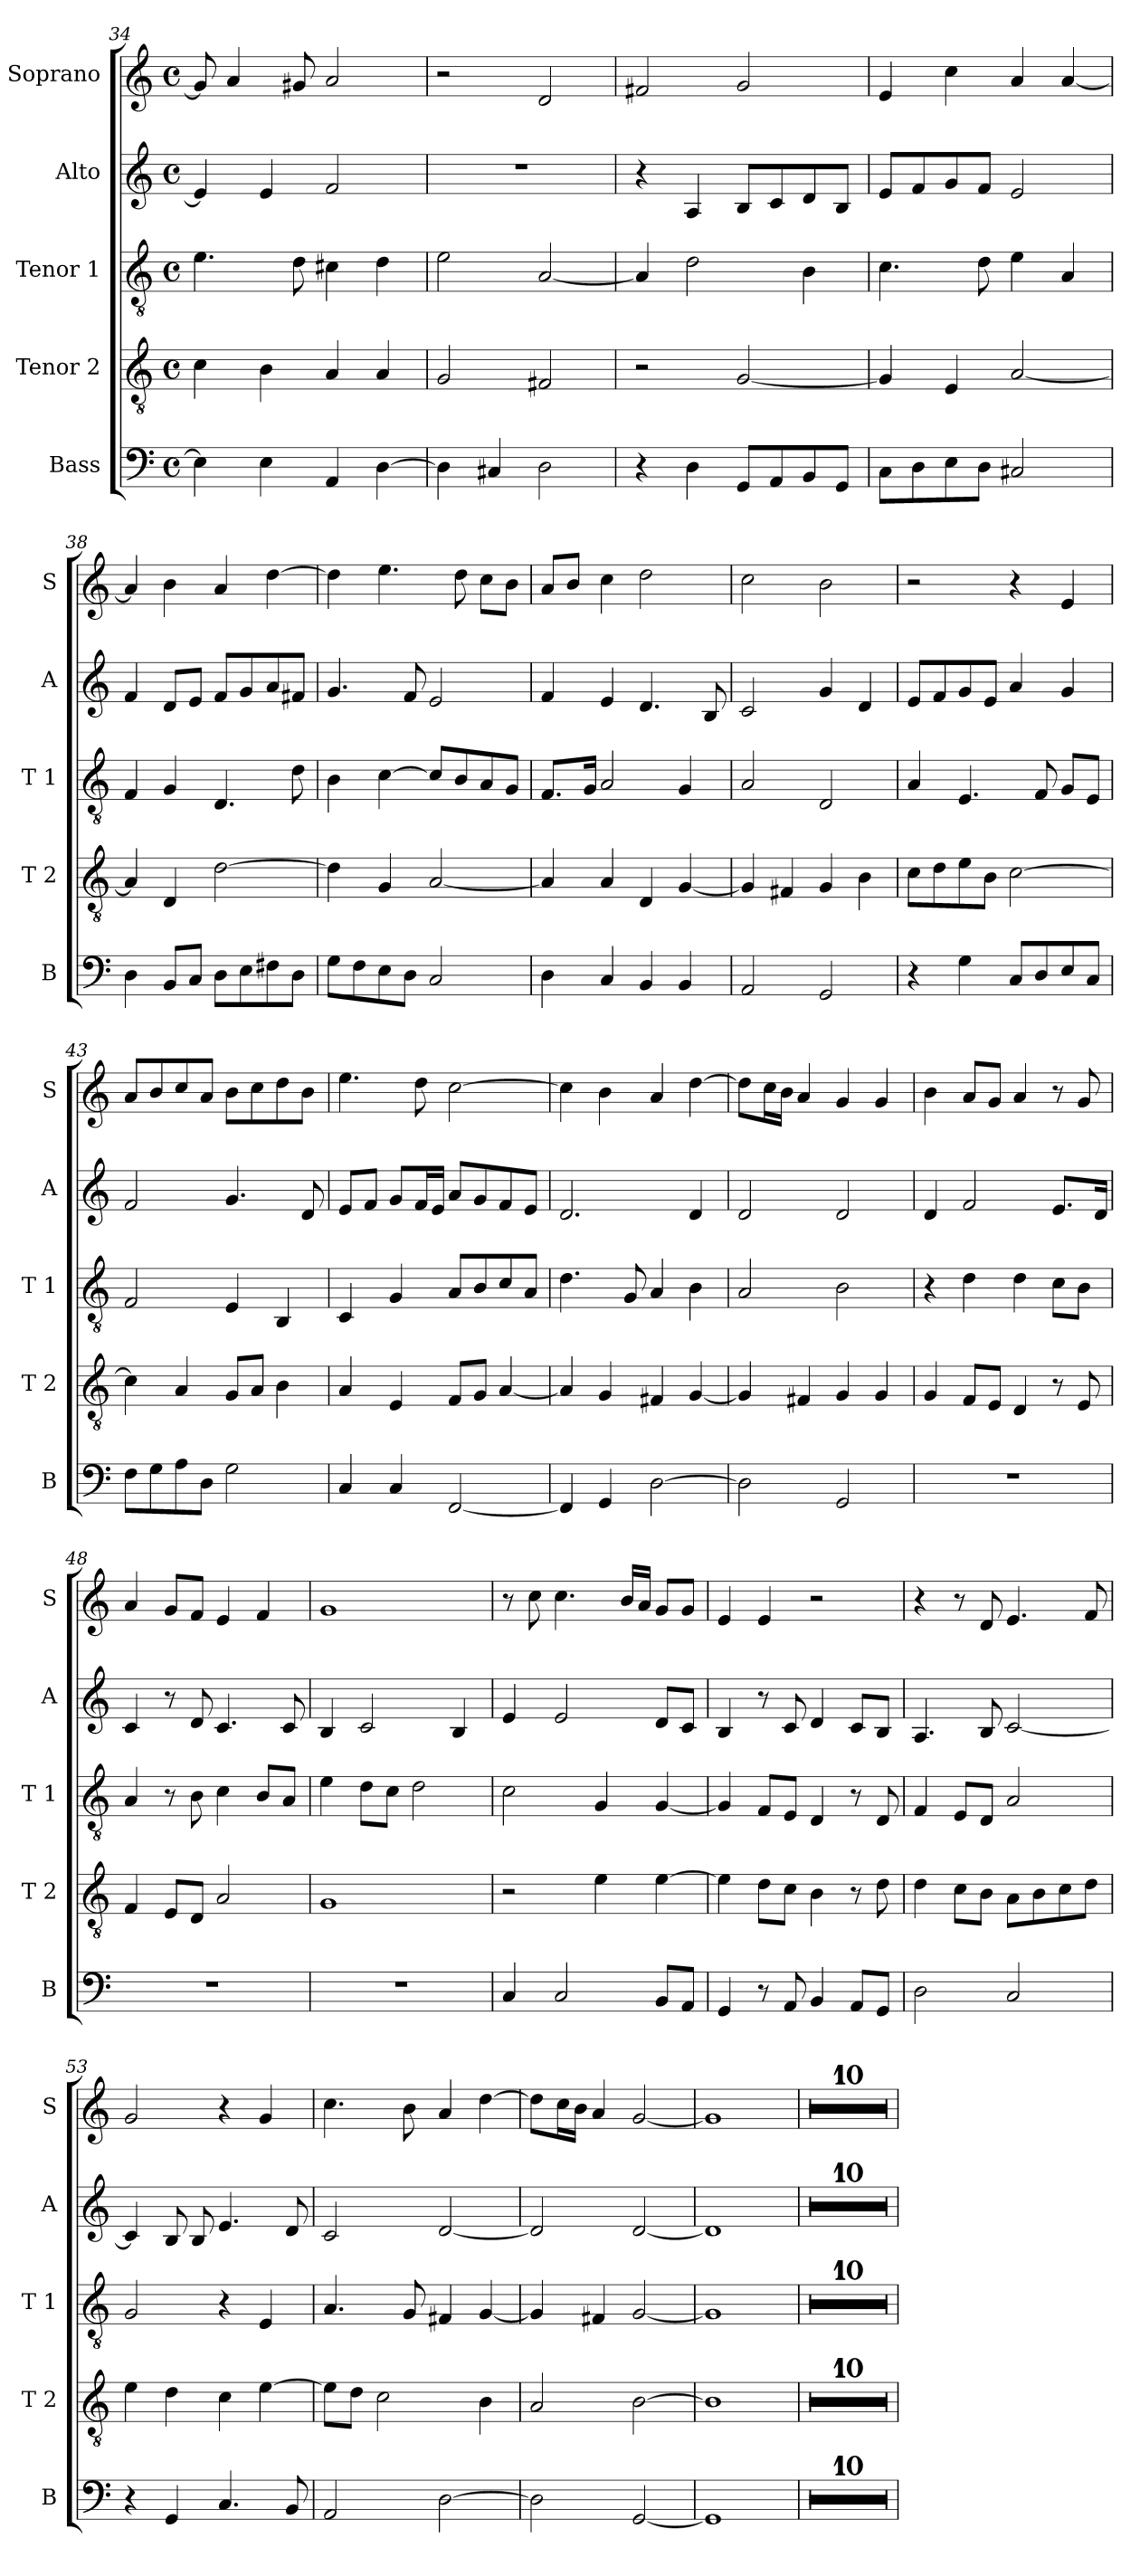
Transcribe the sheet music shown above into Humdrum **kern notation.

**kern	**kern	**kern	**kern	**kern
*part5	*part4	*part3	*part2	*part1
*staff5	*staff4	*staff3	*staff2	*staff1
*I"Bass	*I"Tenor 2	*I"Tenor 1	*I"Alto	*I"Soprano
*I'B	*I'T 2	*I'T 1	*I'A	*I'S
*clefF4	*clefGv2	*clefGv2	*clefG2	*clefG2
*k[]	*k[]	*k[]	*k[]	*k[]
*C:	*C:	*C:	*C:	*C:
*M4/4	*M4/4	*M4/4	*M4/4	*M4/4
*met(c)	*met(c)	*met(c)	*met(c)	*met(c)
=34	=34	=34	=34	=34
4E\]	4c\	4.e\	4e/]	8g/]
.	.	.	.	4a/
4E\	4B\	.	4e/	.
.	.	8d\	.	8g#X/
4AA/	4A/	4c#X\	2f/	2a/
[4D\	4A/	4d\	.	.
=35	=35	=35	=35	=35
4D\]	2G/	2e\	1r	2r
4C#X/	.	.	.	.
2D\	2F#X/	[2A/	.	2d/
=36	=36	=36	=36	=36
4r	2r	4A/]	4r	2f#X/
4D\	.	2d\	4A/	.
8GG/L	[2G/	.	8B/L	2g/
8AA/	.	.	8c/	.
8BB/	.	4B\	8d/	.
8GG/J	.	.	8B/J	.
!!LO:LB:g=z
=37	=37	=37	=37	=37
8C\L	4G/]	4.c\	8e/L	4e/
8D\	.	.	8f/	.
8E\	4E/	.	8g/	4cc\
8D\J	.	8d\	8f/J	.
2C#X/	[2A/	4e\	2e/	4a/
.	.	4A/	.	[4a/
=38	=38	=38	=38	=38
4D\	4A/]	4F/	4f/	4a/]
8BB/L	4D/	4G/	8d/L	4b\
8C/J	.	.	8e/J	.
8D\L	[2d\	4.D/	8f/L	4a/
8E\	.	.	8g/	.
8F#X\	.	.	8a/	[4dd\
8D\J	.	8d\	8f#X/J	.
=39	=39	=39	=39	=39
8G\L	4d\]	4B\	4.g/	4dd\]
8F\	.	.	.	.
8E\	4G/	[4c\	.	4.ee\
8D\J	.	.	8f/	.
2C/	[2A/	8c/L]	2e/	.
.	.	8B/	.	8dd\
.	.	8A/	.	8cc\L
.	.	8G/J	.	8b\J
=40	=40	=40	=40	=40
4D\	4A/]	8.F/L	4f/	8a/L
.	.	.	.	8b/J
.	.	16G/Jk	.	.
4C/	4A/	2A/	4e/	4cc\
4BB/	4D/	.	4.d/	2dd\
4BB/	[4G/	4G/	.	.
.	.	.	8B/	.
=41	=41	=41	=41	=41
2AA/	4G/]	2A/	2c/	2cc\
.	4F#X/	.	.	.
2GG/	4G/	2D/	4g/	2b\
.	4B\	.	4d/	.
!!LO:PB:g=z
=42	=42	=42	=42	=42
4r	8c\L	4A/	8e/L	2r
.	8d\	.	8f/	.
4G\	8e\	4.E/	8g/	.
.	8B\J	.	8e/J	.
8C/L	[2c\	.	4a/	4r
8D/	.	8F/	.	.
8E/	.	8G/L	4g/	4e/
8C/J	.	8E/J	.	.
=43	=43	=43	=43	=43
8F\L	4c\]	2F/	2f/	8a/L
8G\	.	.	.	8b/
8A\	4A/	.	.	8cc/
8D\J	.	.	.	8a/J
2G\	8G/L	4E/	4.g/	8b\L
.	8A/J	.	.	8cc\
.	4B\	4BB/	.	8dd\
.	.	.	8d/	8b\J
=44	=44	=44	=44	=44
4C/	4A/	4C/	8e/L	4.ee\
.	.	.	8f/J	.
4C/	4E/	4G/	8g/L	.
.	.	.	16f/L	8dd\
.	.	.	16e/JJ	.
[2FF/	8F/L	8A/L	8a/L	[2cc\
.	8G/J	8B/	8g/	.
.	[4A/	8c/	8f/	.
.	.	8A/J	8e/J	.
=45	=45	=45	=45	=45
4FF/]	4A/]	4.d\	2.d/	4cc\]
4GG/	4G/	.	.	4b\
.	.	8G/	.	.
[2D\	4F#X/	4A/	.	4a/
.	[4G/	4B\	4d/	[4dd\
=46	=46	=46	=46	=46
2D\]	4G/]	2A/	2d/	8dd\L]
.	.	.	.	16cc\L
.	.	.	.	16b\JJ
.	4F#X/	.	.	4a/
2GG/	4G/	2B\	2d/	4g/
.	4G/	.	.	4g/
!!LO:LB:g=z
=47	=47	=47	=47	=47
1r	4G/	4r	4d/	4b\
.	8F/L	4d\	2f/	8a/L
.	8E/J	.	.	8g/J
.	4D/	4d\	.	4a/
.	8r	8c\L	8.e/L	8r
.	8E/	8B\J	.	8g/
.	.	.	16d/Jk	.
=48	=48	=48	=48	=48
1r	4F/	4A/	4c/	4a/
.	8E/L	8r	8r	8g/L
.	8D/J	8B\	8d/	8f/J
.	2A/	4c\	4.c/	4e/
.	.	8B/L	.	4f/
.	.	8A/J	8c/	.
=49	=49	=49	=49	=49
1r	1G	4e\	4B/	1g
.	.	8d\L	2c/	.
.	.	8c\J	.	.
.	.	2d\	.	.
.	.	.	4B/	.
=50	=50	=50	=50	=50
4C/	2r	2c\	4e/	8r
.	.	.	.	8cc\
2C/	.	.	2e/	4.cc\
.	4e\	4G/	.	.
.	.	.	.	16b/LL
.	.	.	.	16a/JJ
8BB/L	[4e\	[4G/	8d/L	8g/L
8AA/J	.	.	8c/J	8g/J
=51	=51	=51	=51	=51
4GG/	4e\]	4G/]	4B/	4e/
8r	8d\L	8F/L	8r	4e/
8AA/	8c\J	8E/J	8c/	.
4BB/	4B\	4D/	4d/	2r
8AA/L	8r	8r	8c/L	.
8GG/J	8d\	8D/	8B/J	.
!!LO:PB:g=z
=52	=52	=52	=52	=52
2D\	4d\	4F/	4.A/	4r
.	8c\L	8E/L	.	8r
.	8B\J	8D/J	8B/	8d/
2C/	8A\L	2A/	[2c/	4.e/
.	8B\	.	.	.
.	8c\	.	.	.
.	8d\J	.	.	8f/
=53	=53	=53	=53	=53
4r	4e\	2G/	4c/]	2g/
4GG/	4d\	.	8B/	.
.	.	.	8B/	.
4.C/	4c\	4r	4.e/	4r
.	[4e\	4E/	.	4g/
8BB/	.	.	8d/	.
=54	=54	=54	=54	=54
2AA/	8e\L]	4.A/	2c/	4.cc\
.	8d\J	.	.	.
.	2c\	.	.	.
.	.	8G/	.	8b\
[2D\	.	4F#X/	[2d/	4a/
.	4B\	[4G/	.	[4dd\
=55	=55	=55	=55	=55
2D\]	2A/	4G/]	2d/]	8dd\L]
.	.	.	.	16cc\L
.	.	.	.	16b\JJ
.	.	4F#X/	.	4a/
[2GG/	[2B\	[2G/	[2d/	[2g/
=56	=56	=56	=56	=56
1GG]	1B]	1G]	1d]	1g]
!!LO:LB:g=z
=57	=57	=57	=57	=57
1r	1r	1r	1r	1r
=58	=58	=58	=58	=58
1r	1r	1r	1r	1r
=59	=59	=59	=59	=59
1r	1r	1r	1r	1r
=60	=60	=60	=60	=60
1r	1r	1r	1r	1r
=61	=61	=61	=61	=61
1r	1r	1r	1r	1r
!!LO:PB:g=z
=62	=62	=62	=62	=62
1r	1r	1r	1r	1r
=63	=63	=63	=63	=63
1r	1r	1r	1r	1r
=64	=64	=64	=64	=64
1r	1r	1r	1r	1r
=65	=65	=65	=65	=65
1r	1r	1r	1r	1r
!!LO:LB:g=z
=66	=66	=66	=66	=66
1r	1r	1r	1r	1r
=	=	=	=	=
*-	*-	*-	*-	*-
